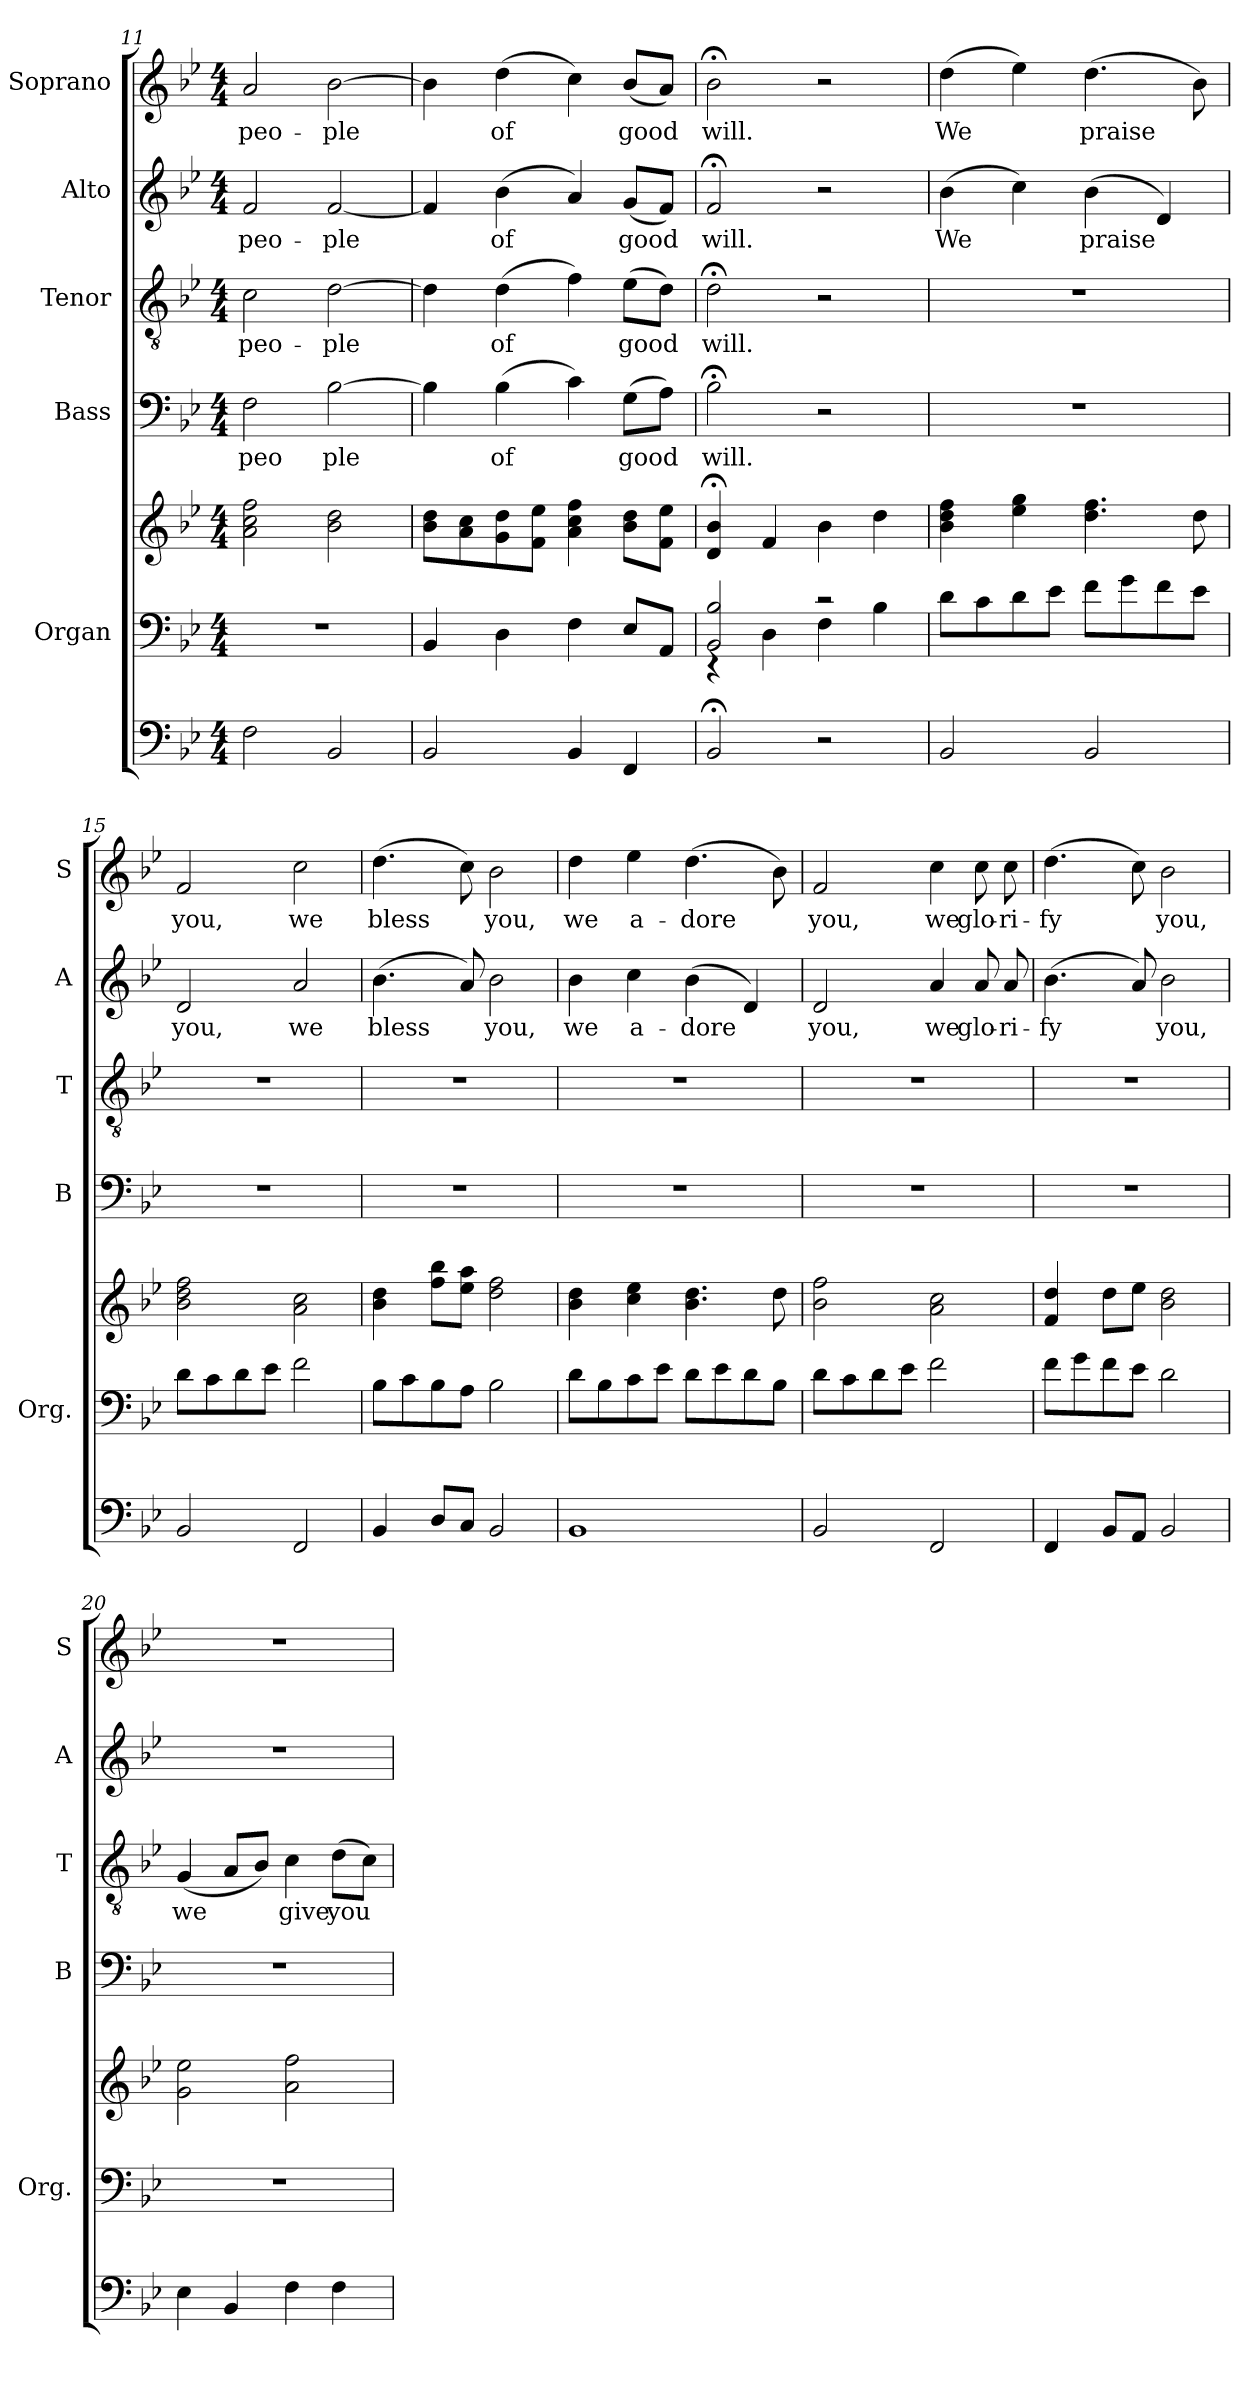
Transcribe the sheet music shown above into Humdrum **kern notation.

**kern	**kern	**kern	**kern	**text	**kern	**text	**kern	**text	**kern	**text
*part6	*part5	*part5	*part4	*part4	*part3	*part3	*part2	*part2	*part1	*part1
*staff7	*staff6	*staff5	*staff4	*staff4	*staff3	*staff3	*staff2	*staff2	*staff1	*staff1
*	*I"Organ	*	*I"Bass	*	*I"Tenor	*	*I"Alto	*	*I"Soprano	*
*	*I'Org.	*	*I'B	*	*I'T	*	*I'A	*	*I'S	*
*clefF4	*clefF4	*clefG2	*clefF4	*	*clefGv2	*	*clefG2	*	*clefG2	*
*k[b-e-]	*k[b-e-]	*k[b-e-]	*k[b-e-]	*	*k[b-e-]	*	*k[b-e-]	*	*k[b-e-]	*
*B-:	*B-:	*B-:	*B-:	*	*B-:	*	*B-:	*	*B-:	*
*M4/4	*M4/4	*M4/4	*M4/4	*	*M4/4	*	*M4/4	*	*M4/4	*
=11	=11	=11	=11	=11	=11	=11	=11	=11	=11	=11
!	!	!	!	!LO:LY:b	!	!LO:LY:b	!	!LO:LY:b	!	!LO:LY:b
2F\	1r	2a\ 2cc\ 2ff\	2F\	peo	2c\	peo-	2f/	peo-	2a/	peo-
!	!	!	!	!LO:LY:b	!	!LO:LY:b	!	!LO:LY:b	!	!LO:LY:b
2BB-/	.	2b-\ 2dd\	[2B-\	ple	[2d\	-ple	[2f/	-ple	[2b-\	-ple
=12	=12	=12	=12	=12	=12	=12	=12	=12	=12	=12
2BB-/	4BB-/	8b-\ 8dd\L	4B-\]	.	4d\]	.	4f/]	.	4b-\]	.
.	.	8a\ 8cc\	.	.	.	.	.	.	.	.
!	!	!	!	!LO:LY:b	!	!LO:LY:b	!	!LO:LY:b	!	!LO:LY:b
.	4D\	8g\ 8dd\	(>4B-\	of	(>4d\	of	(>4b-\	of	(>4dd\	of
.	.	8f\ 8ee-\J	.	.	.	.	.	.	.	.
4BB-/	4F\	4a\ 4cc\ 4ff\	4c\)	.	4f\)	.	4a/)	.	4cc\)	.
!	!	!	!	!LO:LY:b	!	!LO:LY:b	!	!LO:LY:b	!	!LO:LY:b
4FF/	8E-/L	8b-\ 8dd\L	(>8G\L	good	(>8e-\L	good	(<8g/L	good	(<8b-/L	good
.	8AA/J	8f\ 8ee-\J	8A\J)	.	8d\J)	.	8f/J)	.	8a/J)	.
=13	=13	=13	=13	=13	=13	=13	=13	=13	=13	=13
*	*^	*	*	*	*	*	*	*	*	*
!	!	!	!	!	!LO:LY:b	!	!LO:LY:b	!	!LO:LY:b	!	!LO:LY:b
2BB-;</	2BB-/ 2B-/	4rEE	4d/;< 4b-/;<	2B-;<\	will.-	2d;<\	will.	2f;</	will.	2b-;<\	will.
.	.	4D\	4f/	.	.	.	.	.	.	.	.
2r	2rc	4F\	4b-\	2r	.	2r	.	2r	.	2r	.
.	.	4B-\	4dd\	.	.	.	.	.	.	.	.
=14	=14	=14	=14	=14	=14	=14	=14	=14	=14	=14	=14
!	!	!	!	!	!	!	!	!	!LO:LY:b	!	!LO:LY:b
*	*v	*v	*	*	*	*	*	*	*	*	*
2BB-/	8d\L	4b-\ 4dd\ 4ff\	1r	.	1r	.	(>4b-\	We	(>4dd\	We
.	8c\	.	.	.	.	.	.	.	.	.
.	8d\	4ee-\ 4gg\	.	.	.	.	4cc\)	.	4ee-\)	.
.	8e-\J	.	.	.	.	.	.	.	.	.
!	!	!	!	!	!	!	!	!LO:LY:b	!	!LO:LY:b
2BB-/	8f\L	4.dd\ 4.ff\	.	.	.	.	(>4b-\	praise	(>4.dd\	praise
.	8g\	.	.	.	.	.	.	.	.	.
.	8f\	.	.	.	.	.	4d/)	.	.	.
.	8e-\J	8dd\	.	.	.	.	.	.	8b-\)	.
=15	=15	=15	=15	=15	=15	=15	=15	=15	=15	=15
!	!	!	!	!	!	!	!	!LO:LY:b	!	!LO:LY:b
2BB-/	8d\L	2b-\ 2dd\ 2ff\	1r	.	1r	.	2d/	you,	2f/	you,
.	8c\	.	.	.	.	.	.	.	.	.
.	8d\	.	.	.	.	.	.	.	.	.
.	8e-\J	.	.	.	.	.	.	.	.	.
!	!	!	!	!	!	!	!	!LO:LY:b	!	!LO:LY:b
2FF/	2f\	2a\ 2cc\	.	.	.	.	2a/	we	2cc\	we
!!LO:PB:g=z
=16	=16	=16	=16	=16	=16	=16	=16	=16	=16	=16
!	!	!	!	!	!	!	!	!LO:LY:b	!	!LO:LY:b
4BB-/	8B-\L	4b-\ 4dd\	1r	.	1r	.	(>4.b-\	bless	(>4.dd\	bless
.	8c\	.	.	.	.	.	.	.	.	.
8D/L	8B-\	8ff\ 8bb-\L	.	.	.	.	.	.	.	.
8C/J	8A\J	8ee-\ 8aa\J	.	.	.	.	8a/)	.	8cc\)	.
!	!	!	!	!	!	!	!	!LO:LY:b	!	!LO:LY:b
2BB-/	2B-\	2dd\ 2ff\	.	.	.	.	2b-\	you,	2b-\	you,
=17	=17	=17	=17	=17	=17	=17	=17	=17	=17	=17
!	!	!	!	!	!	!	!	!LO:LY:b	!	!LO:LY:b
1BB-	8d\L	4b-\ 4dd\	1r	.	1r	.	4b-\	we	4dd\	we
.	8B-\	.	.	.	.	.	.	.	.	.
!	!	!	!	!	!	!	!	!LO:LY:b	!	!LO:LY:b
.	8c\	4cc\ 4ee-\	.	.	.	.	4cc\	a-	4ee-\	a-
.	8e-\J	.	.	.	.	.	.	.	.	.
!	!	!	!	!	!	!	!	!LO:LY:b	!	!LO:LY:b
.	8d\L	4.b-\ 4.dd\	.	.	.	.	(>4b-\	-dore	(>4.dd\	-dore
.	8e-\	.	.	.	.	.	.	.	.	.
.	8d\	.	.	.	.	.	4d/)	.	.	.
.	8B-\J	8dd\	.	.	.	.	.	.	8b-\)	.
=18	=18	=18	=18	=18	=18	=18	=18	=18	=18	=18
!	!	!	!	!	!	!	!	!LO:LY:b	!	!LO:LY:b
2BB-/	8d\L	2b-\ 2ff\	1r	.	1r	.	2d/	you,	2f/	you,
.	8c\	.	.	.	.	.	.	.	.	.
.	8d\	.	.	.	.	.	.	.	.	.
.	8e-\J	.	.	.	.	.	.	.	.	.
!	!	!	!	!	!	!	!	!LO:LY:b	!	!LO:LY:b
2FF/	2f\	2a\ 2cc\	.	.	.	.	4a/	we	4cc\	we
!	!	!	!	!	!	!	!	!LO:LY:b	!	!LO:LY:b
.	.	.	.	.	.	.	8a/	glo-	8cc\	glo-
!	!	!	!	!	!	!	!	!LO:LY:b	!	!LO:LY:b
.	.	.	.	.	.	.	8a/	-ri-	8cc\	-ri-
=19	=19	=19	=19	=19	=19	=19	=19	=19	=19	=19
!	!	!	!	!	!	!	!	!LO:LY:b	!	!LO:LY:b
4FF/	8f\L	4f/ 4dd/	1r	.	1r	.	(>4.b-\	-fy	(>4.dd\	-fy
.	8g\	.	.	.	.	.	.	.	.	.
8BB-/L	8f\	8dd\L	.	.	.	.	.	.	.	.
8AA/J	8e-\J	8ee-\J	.	.	.	.	8a/)	.	8cc\)	.
!	!	!	!	!	!	!	!	!LO:LY:b	!	!LO:LY:b
2BB-/	2d\	2b-\ 2dd\	.	.	.	.	2b-\	you,	2b-\	you,
=20	=20	=20	=20	=20	=20	=20	=20	=20	=20	=20
!	!	!	!	!	!	!LO:LY:b	!	!	!	!
4E-\	1r	2g\ 2ee-\	1r	.	(<4G/	we	1r	.	1r	.
4BB-/	.	.	.	.	8A/L	.	.	.	.	.
.	.	.	.	.	8B-/J)	.	.	.	.	.
!	!	!	!	!	!	!LO:LY:b	!	!	!	!
4F\	.	2a\ 2ff\	.	.	4c\	give	.	.	.	.
!	!	!	!	!	!	!LO:LY:b	!	!	!	!
4F\	.	.	.	.	(>8d\L	you	.	.	.	.
.	.	.	.	.	8c\J)	.	.	.	.	.
=	=	=	=	=	=	=	=	=	=	=
*-	*-	*-	*-	*-	*-	*-	*-	*-	*-	*-
